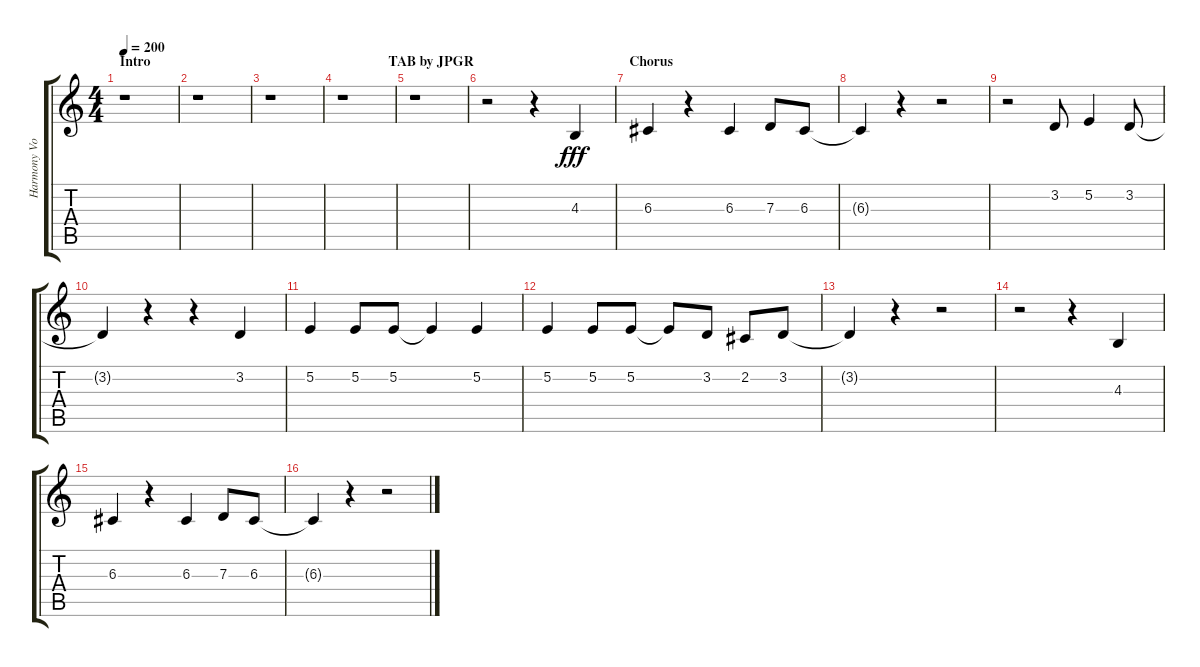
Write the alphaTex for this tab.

\track ("Harmony Vocal" "Harmony Vo") {instrument altosax}
\staff {score tabs}
\tuning (E4 B3 G3 D3 A2 E2) {hide}
\ts (4 4)
\section ("" "Intro                                                                    TAB by JPGR")
\tempo 200
\clef g2
\ks c
r.1{dy fff instrument altosax} |
r.1 |
r.1 |
r.1 |
r.1 |
r.2 r.4 4.3.4 |
\section ("" "Chorus")
6.3.4 r.4 6.3.4 7.3.8 6.3.8 |
6.3{t}.4 r.4 r.2 |
r.2 3.2.8 5.2.4 3.2.8 |
3.2{t}.4 r.4 r.4 3.2.4 |
5.2.4 5.2.8 5.2.8 5.2{t}.4 5.2.4 |
5.2.4 5.2.8 5.2.8 5.2{t}.8 3.2.8 2.2.8 3.2.8 |
3.2{t}.4 r.4 r.2 |
r.2 r.4 4.3.4 |
6.3.4 r.4 6.3.4 7.3.8 6.3.8 |
6.3{t}.4 r.4 r.2
